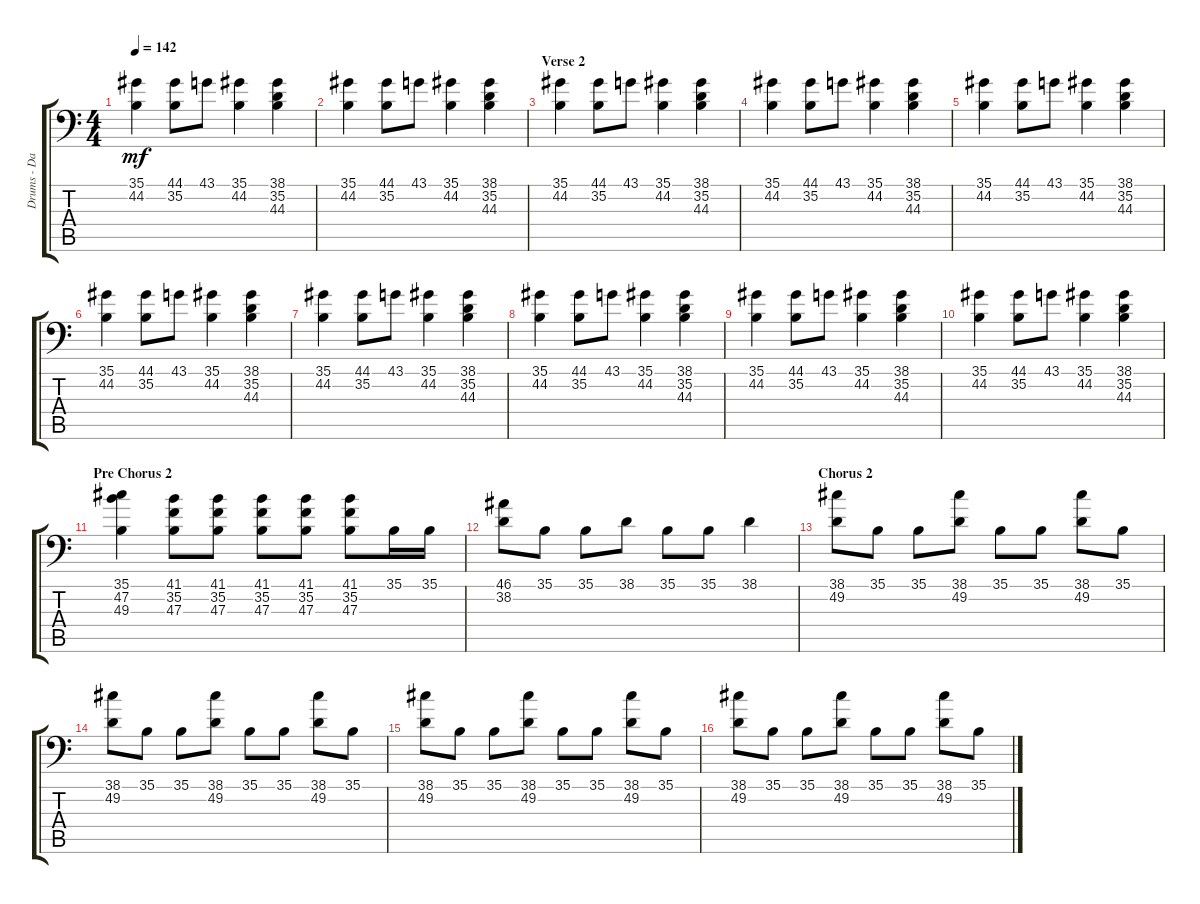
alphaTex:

\track ("Drums - Dan Flint" "Drums - Da") {instrument acousticgrandpiano}
\staff {score tabs}
\tuning (C-1 C-1 C-1 C-1 C-1 C-1) {hide}
\ts (4 4)
\tempo 142
\clef f4
\ks c
(35.1 44.2).4{dy mf} (44.1 35.2).8 43.1.8 (35.1 44.2).4 (38.1 35.2 44.3).4 |
(35.1 44.2).4 (44.1 35.2).8 43.1.8 (35.1 44.2).4 (38.1 35.2 44.3).4 |
\section ("" "Verse 2")
(35.1 44.2).4 (44.1 35.2).8 43.1.8 (35.1 44.2).4 (38.1 35.2 44.3).4 |
(35.1 44.2).4 (44.1 35.2).8 43.1.8 (35.1 44.2).4 (38.1 35.2 44.3).4 |
(35.1 44.2).4 (44.1 35.2).8 43.1.8 (35.1 44.2).4 (38.1 35.2 44.3).4 |
(35.1 44.2).4 (44.1 35.2).8 43.1.8 (35.1 44.2).4 (38.1 35.2 44.3).4 |
(35.1 44.2).4 (44.1 35.2).8 43.1.8 (35.1 44.2).4 (38.1 35.2 44.3).4 |
(35.1 44.2).4 (44.1 35.2).8 43.1.8 (35.1 44.2).4 (38.1 35.2 44.3).4 |
(35.1 44.2).4 (44.1 35.2).8 43.1.8 (35.1 44.2).4 (38.1 35.2 44.3).4 |
(35.1 44.2).4 (44.1 35.2).8 43.1.8 (35.1 44.2).4 (38.1 35.2 44.3).4 |
\section ("" "Pre Chorus 2")
(35.1 47.2 49.3).4 (41.1 35.2 47.3).8 (41.1 35.2 47.3).8 (41.1 35.2 47.3).8 (41.1 35.2 47.3).8 (41.1 35.2 47.3).8 35.1.16 35.1.16 |
(46.1 38.2).8 35.1.8 35.1.8 38.1.8 35.1.8 35.1.8 38.1.4 |
\section ("" "Chorus 2")
(38.1 49.2).8 35.1.8 35.1.8 (38.1 49.2).8 35.1.8 35.1.8 (38.1 49.2).8 35.1.8 |
(38.1 49.2).8 35.1.8 35.1.8 (38.1 49.2).8 35.1.8 35.1.8 (38.1 49.2).8 35.1.8 |
(38.1 49.2).8 35.1.8 35.1.8 (38.1 49.2).8 35.1.8 35.1.8 (38.1 49.2).8 35.1.8 |
(38.1 49.2).8 35.1.8 35.1.8 (38.1 49.2).8 35.1.8 35.1.8 (38.1 49.2).8 35.1.8
